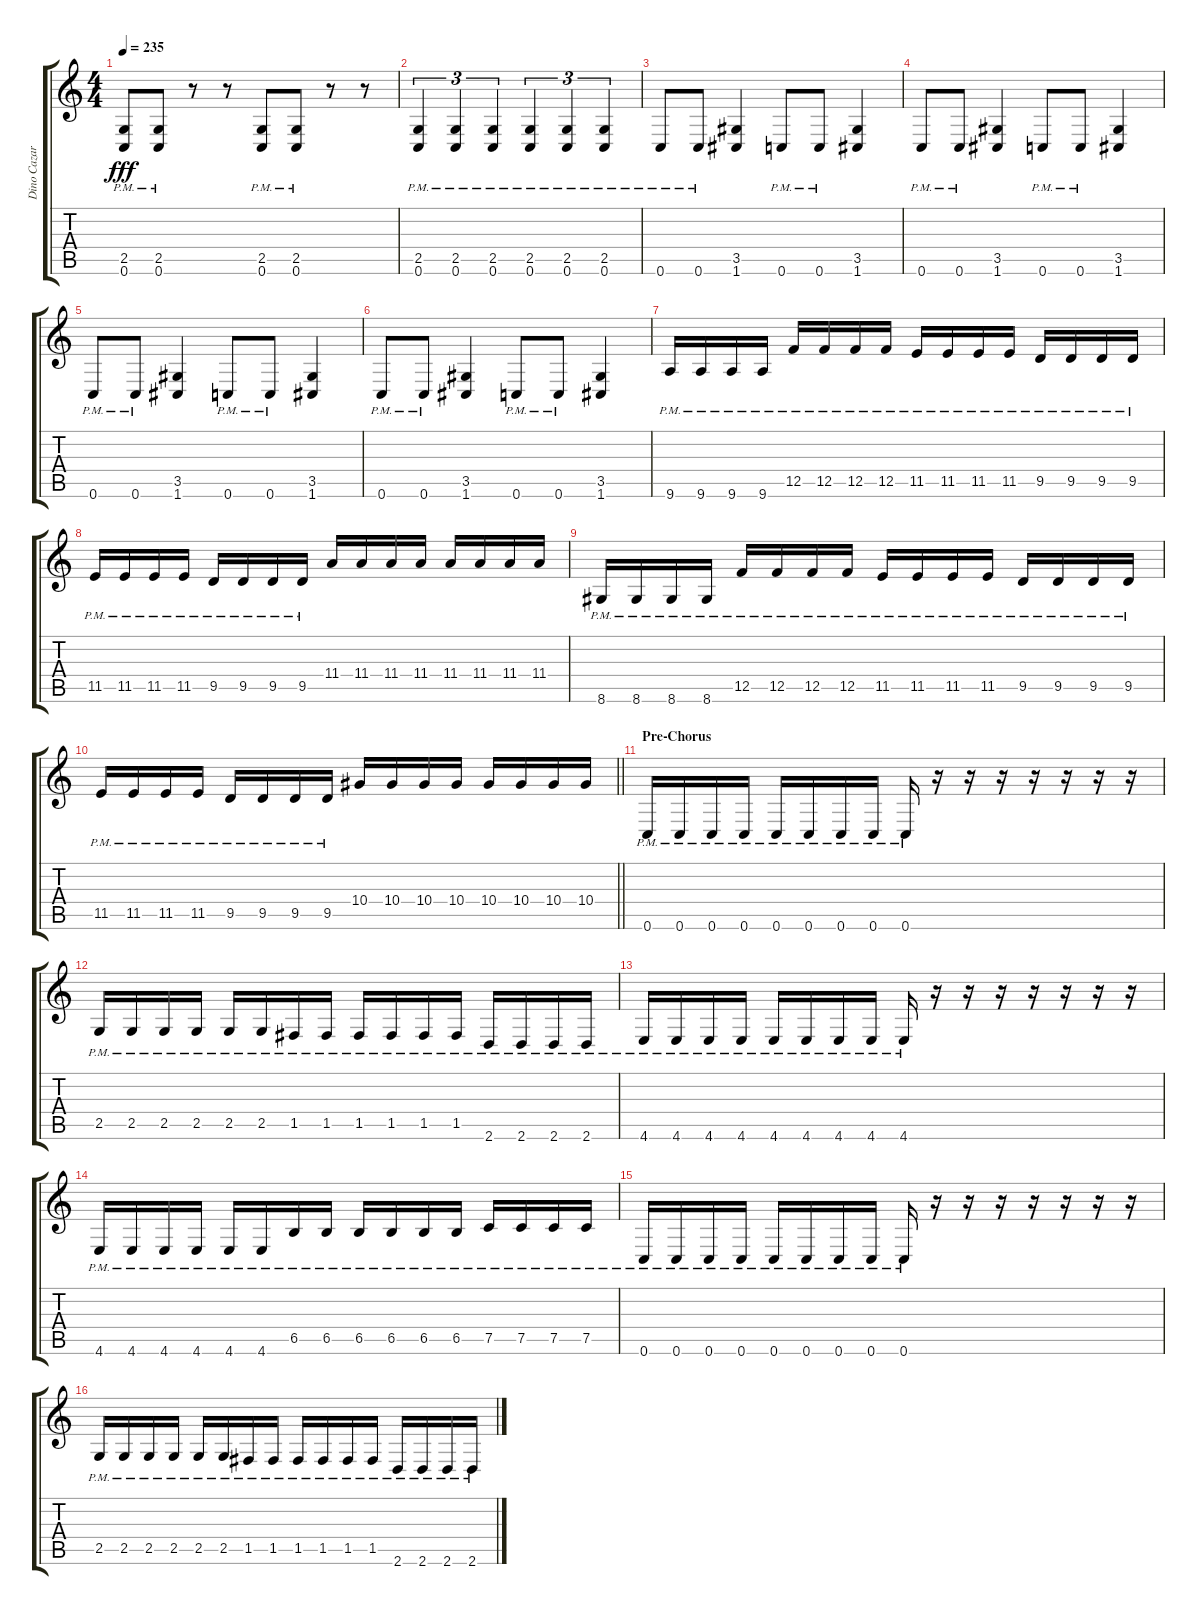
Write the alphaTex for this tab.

\track ("Dino Cazares (Right)" "Dino Cazar") {instrument overdrivenguitar}
\staff {score tabs}
\tuning (C4 G3 Eb3 Bb2 F2 C2) {hide}
\ts (4 4)
\tempo 235
\clef g2
\ks c
(2.5{pm} 0.6{pm}).8{dy fff} (2.5{pm} 0.6{pm}).8 r.8 r.8 (2.5{pm} 0.6{pm}).8 (2.5{pm} 0.6{pm}).8 r.8 r.8 |
(2.5{pm} 0.6{pm}).4{tu (3 2)} (2.5{pm} 0.6{pm}).4{tu (3 2)} (2.5{pm} 0.6{pm}).4{tu (3 2)} (2.5{pm} 0.6{pm}).4{tu (3 2)} (2.5{pm} 0.6{pm}).4{tu (3 2)} (2.5{pm} 0.6{pm}).4{tu (3 2)} |
0.6{pm}.8 0.6{pm}.8 (3.5 1.6).4 0.6{pm}.8 0.6{pm}.8 (3.5 1.6).4 |
0.6{pm}.8 0.6{pm}.8 (3.5 1.6).4 0.6{pm}.8 0.6{pm}.8 (3.5 1.6).4 |
0.6{pm}.8 0.6{pm}.8 (3.5 1.6).4 0.6{pm}.8 0.6{pm}.8 (3.5 1.6).4 |
0.6{pm}.8 0.6{pm}.8 (3.5 1.6).4 0.6{pm}.8 0.6{pm}.8 (3.5 1.6).4 |
9.6{pm}.16 9.6{pm}.16 9.6{pm}.16 9.6{pm}.16 12.5{pm}.16 12.5{pm}.16 12.5{pm}.16 12.5{pm}.16 11.5{pm}.16 11.5{pm}.16 11.5{pm}.16 11.5{pm}.16 9.5{pm}.16 9.5{pm}.16 9.5{pm}.16 9.5{pm}.16 |
11.5{pm}.16 11.5{pm}.16 11.5{pm}.16 11.5{pm}.16 9.5{pm}.16 9.5{pm}.16 9.5{pm}.16 9.5{pm}.16 11.4.16 11.4.16 11.4.16 11.4.16 11.4.16 11.4.16 11.4.16 11.4.16 |
8.6{pm}.16 8.6{pm}.16 8.6{pm}.16 8.6{pm}.16 12.5{pm}.16 12.5{pm}.16 12.5{pm}.16 12.5{pm}.16 11.5{pm}.16 11.5{pm}.16 11.5{pm}.16 11.5{pm}.16 9.5{pm}.16 9.5{pm}.16 9.5{pm}.16 9.5{pm}.16 |
\barLineRight lightlight
11.5{pm}.16 11.5{pm}.16 11.5{pm}.16 11.5{pm}.16 9.5{pm}.16 9.5{pm}.16 9.5{pm}.16 9.5{pm}.16 10.4.16 10.4.16 10.4.16 10.4.16 10.4.16 10.4.16 10.4.16 10.4.16 |
\section ("" "Pre-Chorus")
0.6{pm}.16 0.6{pm}.16 0.6{pm}.16 0.6{pm}.16 0.6{pm}.16 0.6{pm}.16 0.6{pm}.16 0.6{pm}.16 0.6{pm}.16 r.16 r.16 r.16 r.16 r.16 r.16 r.16 |
2.5{pm}.16 2.5{pm}.16 2.5{pm}.16 2.5{pm}.16 2.5{pm}.16 2.5{pm}.16 1.5{pm}.16 1.5{pm}.16 1.5{pm}.16 1.5{pm}.16 1.5{pm}.16 1.5{pm}.16 2.6{pm}.16 2.6{pm}.16 2.6{pm}.16 2.6{pm}.16 |
4.6{pm}.16 4.6{pm}.16 4.6{pm}.16 4.6{pm}.16 4.6{pm}.16 4.6{pm}.16 4.6{pm}.16 4.6{pm}.16 4.6{pm}.16 r.16 r.16 r.16 r.16 r.16 r.16 r.16 |
4.6{pm}.16 4.6{pm}.16 4.6{pm}.16 4.6{pm}.16 4.6{pm}.16 4.6{pm}.16 6.5{pm}.16 6.5{pm}.16 6.5{pm}.16 6.5{pm}.16 6.5{pm}.16 6.5{pm}.16 7.5{pm}.16 7.5{pm}.16 7.5{pm}.16 7.5{pm}.16 |
0.6{pm}.16 0.6{pm}.16 0.6{pm}.16 0.6{pm}.16 0.6{pm}.16 0.6{pm}.16 0.6{pm}.16 0.6{pm}.16 0.6{pm}.16 r.16 r.16 r.16 r.16 r.16 r.16 r.16 |
2.5{pm}.16 2.5{pm}.16 2.5{pm}.16 2.5{pm}.16 2.5{pm}.16 2.5{pm}.16 1.5{pm}.16 1.5{pm}.16 1.5{pm}.16 1.5{pm}.16 1.5{pm}.16 1.5{pm}.16 2.6{pm}.16 2.6{pm}.16 2.6{pm}.16 2.6{pm}.16
